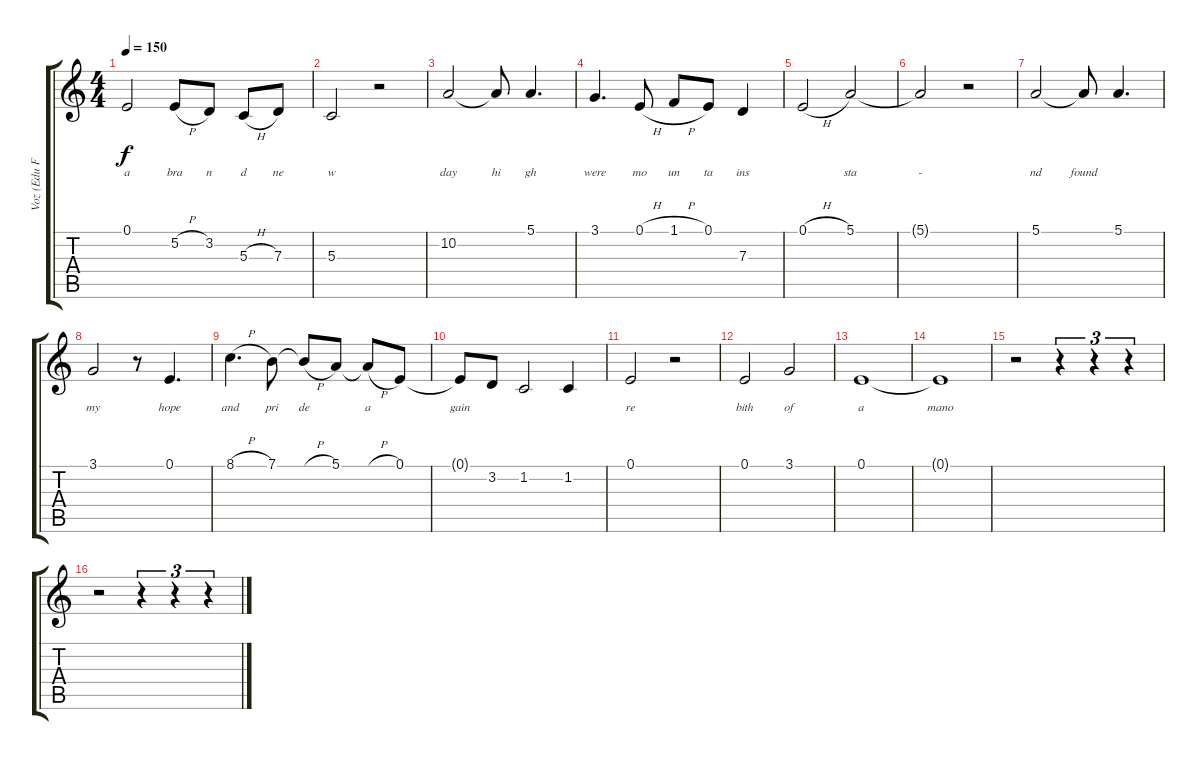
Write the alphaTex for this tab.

\track ("Voz (Edu Falaschi)" "Voz (Edu F") {instrument oboe}
\staff {score tabs}
\tuning (E4 B3 G3 D3 A2 E2) {hide}
\ts (4 4)
\tempo 150
\clef g2
\ks c
0.1.2{lyrics (0 "a") lyrics (1 "") lyrics (2 "") lyrics (3 "") lyrics (4 "") dy f} 5.2{h}.8{lyrics (0 "bra") lyrics (1 "") lyrics (2 "") lyrics (3 "") lyrics (4 "")} 3.2.8{lyrics (0 "n") lyrics (1 "") lyrics (2 "") lyrics (3 "") lyrics (4 "")} 5.3{h}.8{lyrics (0 "d") lyrics (1 "") lyrics (2 "") lyrics (3 "") lyrics (4 "")} 7.3.8{lyrics (0 "ne") lyrics (1 "") lyrics (2 "") lyrics (3 "") lyrics (4 "")} |
5.3.2{lyrics (0 "w") lyrics (1 "") lyrics (2 "") lyrics (3 "") lyrics (4 "")} r.2 |
10.2.2{lyrics (0 "day") lyrics (1 "") lyrics (2 "") lyrics (3 "") lyrics (4 "")} 10.2{t}.8{lyrics (0 "hi") lyrics (1 "") lyrics (2 "") lyrics (3 "") lyrics (4 "")} 5.1.4{d lyrics (0 "gh") lyrics (1 "") lyrics (2 "") lyrics (3 "") lyrics (4 "")} |
3.1.4{d lyrics (0 "were") lyrics (1 "") lyrics (2 "") lyrics (3 "") lyrics (4 "")} 0.1{h}.8{lyrics (0 "mo") lyrics (1 "") lyrics (2 "") lyrics (3 "") lyrics (4 "")} 1.1{h}.8{lyrics (0 "un") lyrics (1 "") lyrics (2 "") lyrics (3 "") lyrics (4 "")} 0.1.8{lyrics (0 "ta") lyrics (1 "") lyrics (2 "") lyrics (3 "") lyrics (4 "")} 7.3.4{lyrics (0 "ins") lyrics (1 "") lyrics (2 "") lyrics (3 "") lyrics (4 "")} |
0.1{h}.2{lyrics (0 "") lyrics (1 "") lyrics (2 "") lyrics (3 "") lyrics (4 "")} 5.1.2{lyrics (0 "sta") lyrics (1 "") lyrics (2 "") lyrics (3 "") lyrics (4 "")} |
5.1{t}.2{lyrics (0 "-") lyrics (1 "") lyrics (2 "") lyrics (3 "") lyrics (4 "")} r.2 |
5.1.2{lyrics (0 "nd") lyrics (1 "") lyrics (2 "") lyrics (3 "") lyrics (4 "")} 5.1{t}.8{lyrics (0 "found") lyrics (1 "") lyrics (2 "") lyrics (3 "") lyrics (4 "")} 5.1.4{d lyrics (0 "") lyrics (1 "") lyrics (2 "") lyrics (3 "") lyrics (4 "")} |
3.1.2{lyrics (0 "my") lyrics (1 "") lyrics (2 "") lyrics (3 "") lyrics (4 "")} r.8 0.1.4{d lyrics (0 "hope") lyrics (1 "") lyrics (2 "") lyrics (3 "") lyrics (4 "")} |
8.1{h}.4{d lyrics (0 "and") lyrics (1 "") lyrics (2 "") lyrics (3 "") lyrics (4 "")} 7.1.8{lyrics (0 "pri") lyrics (1 "") lyrics (2 "") lyrics (3 "") lyrics (4 "")} 7.1{h t}.8{lyrics (0 "de") lyrics (1 "") lyrics (2 "") lyrics (3 "") lyrics (4 "")} 5.1.8{lyrics (0 "") lyrics (1 "") lyrics (2 "") lyrics (3 "") lyrics (4 "")} 5.1{h t}.8{lyrics (0 "a") lyrics (1 "") lyrics (2 "") lyrics (3 "") lyrics (4 "")} 0.1.8{lyrics (0 "") lyrics (1 "") lyrics (2 "") lyrics (3 "") lyrics (4 "")} |
0.1{t}.8{lyrics (0 "gain") lyrics (1 "") lyrics (2 "") lyrics (3 "") lyrics (4 "")} 3.2.8{lyrics (0 "") lyrics (1 "") lyrics (2 "") lyrics (3 "") lyrics (4 "")} 1.2.2{lyrics (0 "") lyrics (1 "") lyrics (2 "") lyrics (3 "") lyrics (4 "")} 1.2.4{lyrics (0 "") lyrics (1 "") lyrics (2 "") lyrics (3 "") lyrics (4 "")} |
0.1.2{lyrics (0 "re") lyrics (1 "") lyrics (2 "") lyrics (3 "") lyrics (4 "")} r.2 |
0.1.2{lyrics (0 "bith") lyrics (1 "") lyrics (2 "") lyrics (3 "") lyrics (4 "")} 3.1.2{lyrics (0 "of") lyrics (1 "") lyrics (2 "") lyrics (3 "") lyrics (4 "")} |
0.1.1{lyrics (0 "a") lyrics (1 "") lyrics (2 "") lyrics (3 "") lyrics (4 "")} |
0.1{t}.1{lyrics (0 "mano") lyrics (1 "") lyrics (2 "") lyrics (3 "") lyrics (4 "")} |
r.2 r.4{tu (3 2)} r.4{tu (3 2)} r.4{tu (3 2)} |
r.2 r.4{tu (3 2)} r.4{tu (3 2)} r.4{tu (3 2)}
